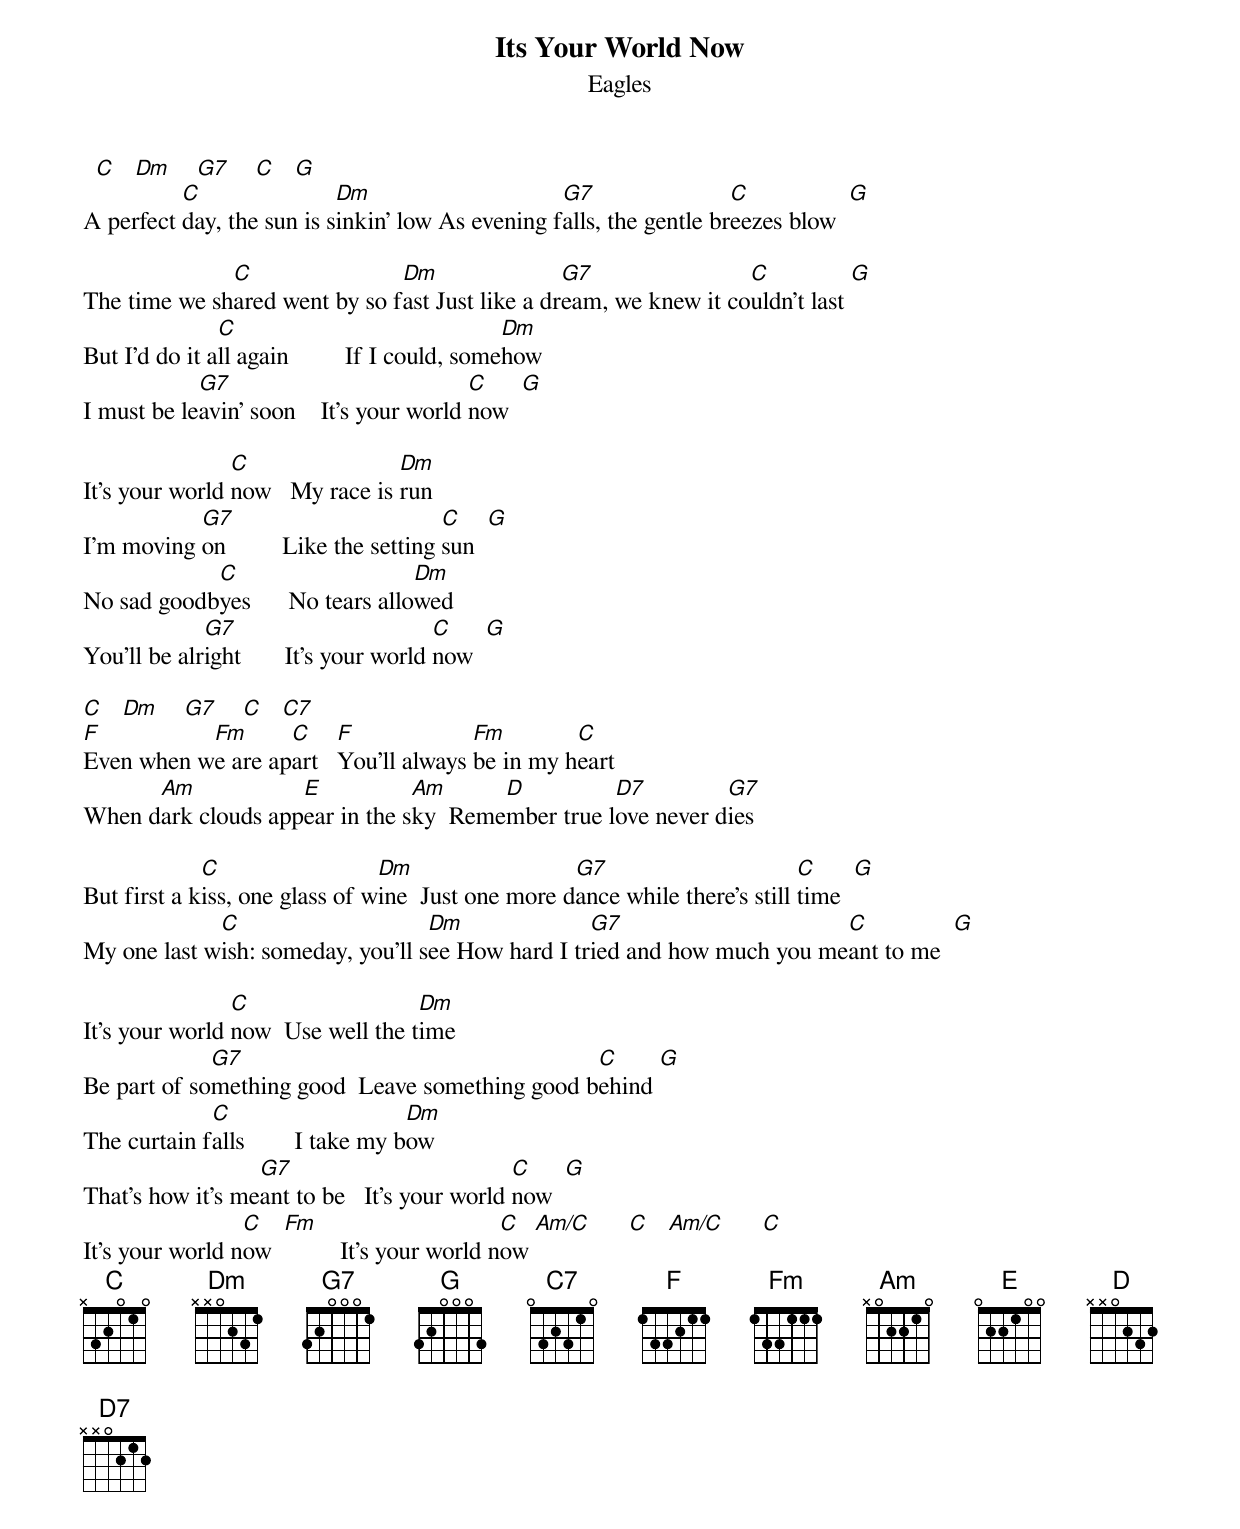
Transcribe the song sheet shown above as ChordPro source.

{title:Its Your World Now}
{subtitle:Eagles}

  [C]   [Dm]    [G7]    [C]   [G]
A perfect [C]day, the sun is s[Dm]inkin' low As evening f[G7]alls, the gentle br[C]eezes blow  [G]

The time we sh[C]ared went by so f[Dm]ast Just like a dr[G7]eam, we knew it co[C]uldn't last [G]
But I'd do it a[C]ll again         If I could, some[Dm]how
I must be le[G7]avin' soon    It's your world [C]now  [G]

It's your world [C]now   My race is [Dm]run
I'm moving [G7]on         Like the setting [C]sun  [G]
No sad goodb[C]yes      No tears allo[Dm]wed
You'll be alr[G7]ight       It's your world [C]now  [G]

[C]   [Dm]    [G7]    [C]   [C7]
[F]Even when w[Fm]e are ap[C]art   [F]You'll always [Fm]be in my h[C]eart
When d[Am]ark clouds app[E]ear in the s[Am]ky  Reme[D]mber true l[D7]ove never d[G7]ies

But first a k[C]iss, one glass of w[Dm]ine  Just one more d[G7]ance while there's still [C]time  [G]
My one last w[C]ish: someday, you'll s[Dm]ee How hard I tr[G7]ied and how much you me[C]ant to me  [G]

It's your world [C]now  Use well the t[Dm]ime
Be part of so[G7]mething good  Leave something good b[C]ehind [G]
The curtain f[C]alls        I take my b[Dm]ow
That's how it's me[G7]ant to be   It's your world [C]now  [G]
It's your world n[C]ow  [Fm]         It's your world n[C]ow [Am/C]      [C]   [Am/C]      [C]
